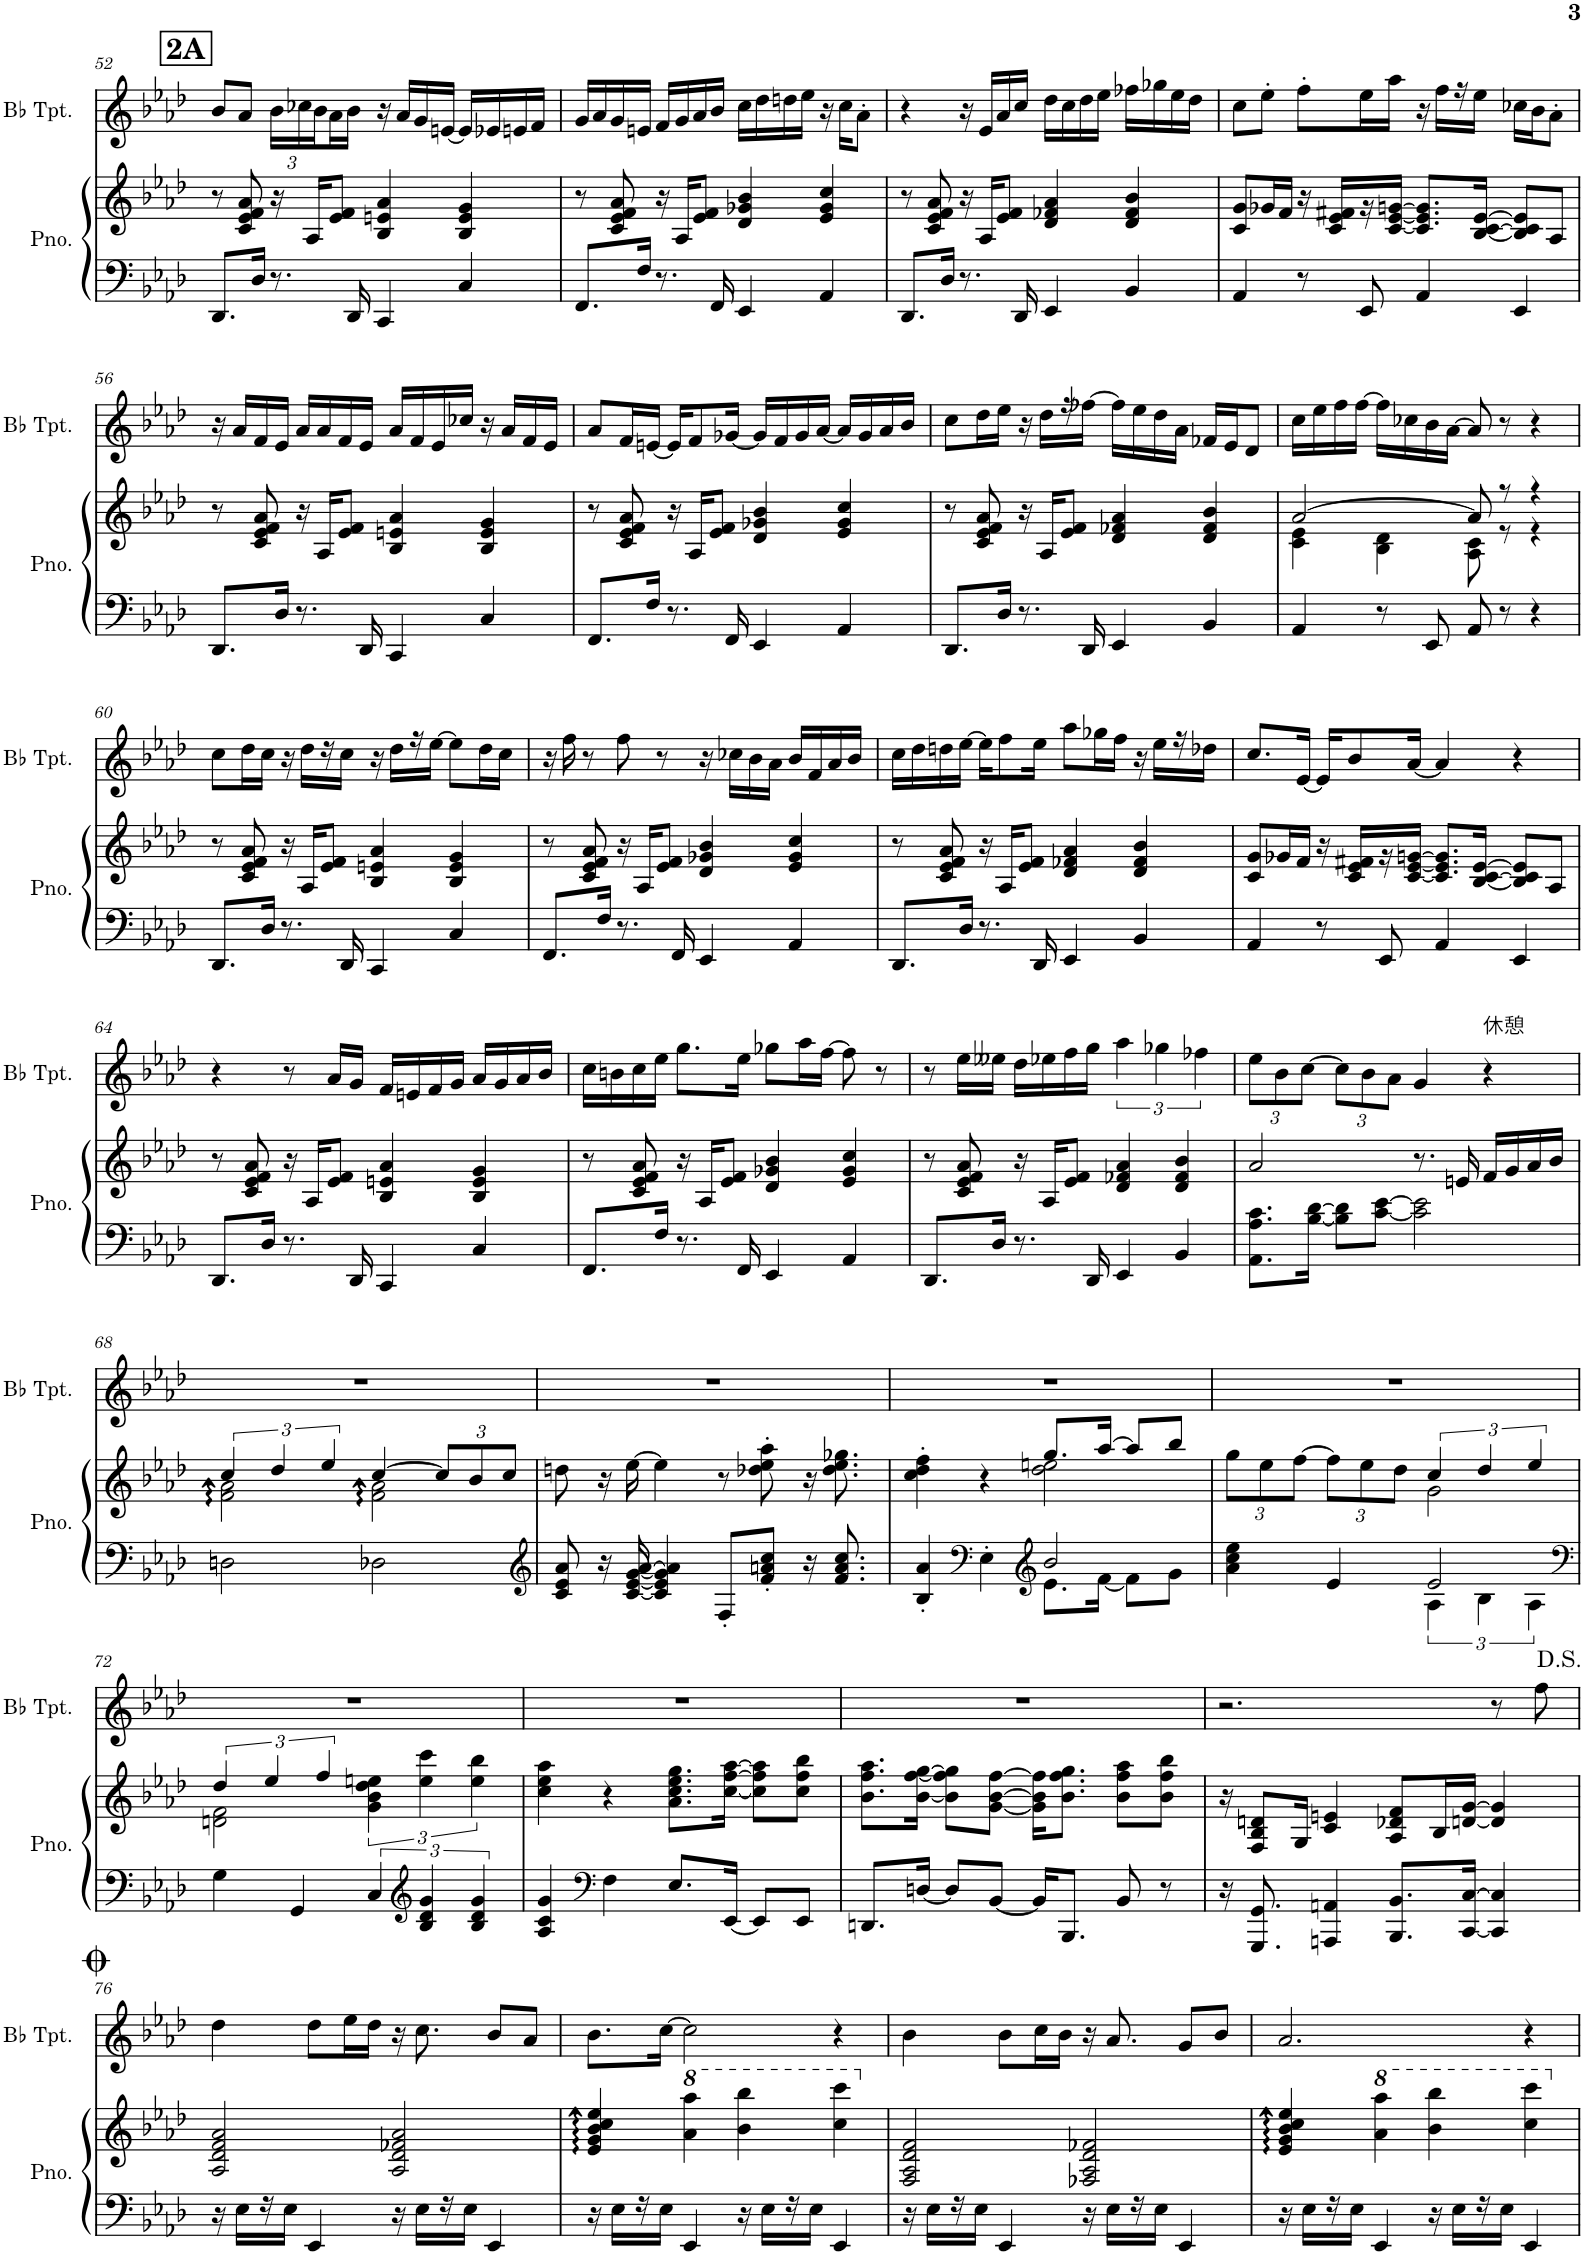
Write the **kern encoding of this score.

**kern	**kern	**kern
*part2	*part2	*part1
*staff3	*staff2	*staff1
*I"ピアノ	*	*I"Bb トランペット
!!LO:PB:g=z
*clefF4	*clefG2	*clefG2
*	*	*ITrd1c2
*k[b-e-a-d-]	*k[b-e-a-d-]	*k[b-e-a-d-]
*M4/4	*M4/4	*M4/4
!!LO:REH:place=s1:a:B:cj:fs=14:t=2A
=52	=52	=52
8.DD-/L	8r	8b-/L
.	8c/ 8e-/ 8f/ 8a-/	8a-/J
16D-/Jk	.	.
*	*	*Xbrackettup
8.r	16r	24b-\LL
.	.	24cc-X\
.	16A-/KL	.
.	.	24b-\
.	8e-/ 8f/J	16a-\
16DD-/	.	16b-\JJ
4CC/	4B-/ 4en/ 4a-/	16r
.	.	16a-/LL
.	.	16g/
.	.	[16en/JJ
4C/	4B-/ 4e/ 4g/	16e/LL]
.	.	16e-X/
.	.	16en/
.	.	16f/JJ
=53	=53	=53
8.FF/L	8r	16g/LL
.	.	16a-/
.	8c/ 8e-/ 8f/ 8a-/	16g/
16F/Jk	.	16en/JJ
8.r	16r	16f/LL
.	16A-/KL	16g/
.	8e-/ 8f/J	16a-/
16FF/	.	16b-/JJ
4EE-/	4d-/ 4g-X/ 4b-/	16cc\LL
.	.	16dd-\
.	.	16ddn\
.	.	16ee-\JJ
4AA-/	4e-/ 4g-/ 4cc/	16r
.	.	16cc\KL
.	.	8a-'\J
=54	=54	=54
8.DD-/L	8r	4r
.	8c/ 8e-/ 8f/ 8a-/	.
16D-/Jk	.	.
8.r	16r	16r
.	16A-/KL	16e-/LL
.	8e-/ 8f/J	16a-/
16DD-/	.	16cc/JJ
4EE-/	4d-/ 4f-X/ 4a-/	16dd-\LL
.	.	16cc\
.	.	16dd-\
.	.	16ee-\JJ
4BB-/	4d-/ 4f-/ 4b-/	16ff-X\LL
.	.	16gg-X\
.	.	16ee-\
.	.	16dd-\JJ
=55	=55	=55
4AA-/	8c/ 8g/L	8cc\L
.	16g-X/L	8ee-'\J
.	16f/JJ	.
8r	16r	8ff'\L
.	16c/ 16e-/ 16f#X/LL	.
8EE-/	16r	16ee-\L
.	[16c/ [16e-/ [16gn/JJ	16aa-\JJ
4AA-/	8.c/] 8.e-/] 8.g/]L	16r
.	.	16ff\LL
.	.	16r
.	[16B-/ [16c/ [16e-/Jk	16ee-\JJ
4EE-/	8B-/] 8c/] 8e-/]L	16cc-X\LL
.	.	16b-\J
.	8A-/J	8a-'\J
!!LO:LB:g=z
=56	=56	=56
8.DD-/L	8r	16r
.	.	16a-/LL
.	8c/ 8e-/ 8f/ 8a-/	16f/
16D-/Jk	.	16e-/JJ
8.r	16r	16a-/LL
.	16A-/KL	16a-/
.	8e-/ 8f/J	16f/
16DD-/	.	16e-/JJ
4CC/	4B-/ 4en/ 4a-/	16a-/LL
.	.	16f/
.	.	16e-/
.	.	16cc-X/JJ
4C/	4B-/ 4e/ 4g/	16r
.	.	16a-/LL
.	.	16f/
.	.	16e-/JJ
=57	=57	=57
8.FF/L	8r	8a-/L
.	8c/ 8e-/ 8f/ 8a-/	16f/L
16F/Jk	.	[16en/JJ
8.r	16r	16e/KL]
.	16A-/KL	8f/
.	8e-/ 8f/J	.
16FF/	.	[16g-X/Jk
4EE-/	4d-/ 4g-X/ 4b-/	16g-/LL]
.	.	16f/
.	.	16g-/
.	.	[16a-/JJ
4AA-/	4e-/ 4g-/ 4cc/	16a-/LL]
.	.	16g-/
.	.	16a-/
.	.	16b-/JJ
=58	=58	=58
8.DD-/L	8r	8cc\L
.	8c/ 8e-/ 8f/ 8a-/	16dd-\L
16D-/Jk	.	16ee-\JJ
8.r	16r	16r
.	16A-/KL	16dd-\LL
.	8e-/ 8f/J	16r
16DD-/	.	[16ff-X\JJ
4EE-/	4d-/ 4f-X/ 4a-/	16ff-\LL]
.	.	16ee-\
.	.	16dd-\
.	.	16a-\JJ
4BB-/	4d-/ 4f-/ 4b-/	16f-X/LL
.	.	16e-/J
.	.	8d-/J
=59	=59	=59
*	*^	*
4AA-/	[2a-/	4c\ 4e-\	16cc\LL
.	.	.	16ee-\
.	.	.	16ff\
.	.	.	[16ff\JJ
8r	.	4B-\ 4d-\	16ff\LL]
.	.	.	16cc-X\
8EE-/	.	.	16b-\
.	.	.	[16a-\JJ
8AA-/	8a-/]	8A-\ 8c\	8a-/]
8r	8r	8r	8r
4r	4r	4r	4r
*	*v	*v	*
!!LO:LB:g=z
=60	=60	=60
8.DD-/L	8r	8cc\L
.	8c/ 8e-/ 8f/ 8a-/	16dd-\L
16D-/Jk	.	16cc\JJ
8.r	16r	16r
.	16A-/KL	16dd-\LL
.	8e-/ 8f/J	16r
16DD-/	.	16cc\JJ
4CC/	4B-/ 4en/ 4a-/	16r
.	.	16dd-\LL
.	.	16r
.	.	[16ee-\JJ
4C/	4B-/ 4e/ 4g/	8ee-\L]
.	.	16dd-\L
.	.	16cc\JJ
=61	=61	=61
8.FF/L	8r	16r
.	.	16ff\
.	8c/ 8e-/ 8f/ 8a-/	8r
16F/Jk	.	.
8.r	16r	8ff\
.	16A-/KL	.
.	8e-/ 8f/J	8r
16FF/	.	.
4EE-/	4d-/ 4g-X/ 4b-/	16r
.	.	16cc-X\LL
.	.	16b-\
.	.	16a-\JJ
4AA-/	4e-/ 4g-/ 4cc/	16b-/LL
.	.	16f/
.	.	16a-/
.	.	16b-/JJ
=62	=62	=62
8.DD-/L	8r	16cc\LL
.	.	16dd-\
.	8c/ 8e-/ 8f/ 8a-/	16ddn\
16D-/Jk	.	[16ee-\JJ
8.r	16r	16ee-\KL]
.	16A-/KL	8ff\
.	8e-/ 8f/J	.
16DD-/	.	16ee-\Jk
4EE-/	4d-/ 4f-X/ 4a-/	8aa-\L
.	.	16gg-X\L
.	.	16ff\JJ
4BB-/	4d-/ 4f-/ 4b-/	16r
.	.	16ee-\LL
.	.	16r
.	.	16dd-X\JJ
=63	=63	=63
4AA-/	8c/ 8g/L	8.cc/L
.	16g-X/L	.
.	16f/JJ	[16e-/Jk
8r	16r	16e-/KL]
.	16c/ 16e-/ 16f#X/LL	8b-/
8EE-/	16r	.
.	[16c/ [16e-/ [16gn/JJ	[16a-/Jk
4AA-/	8.c/] 8.e-/] 8.g/]L	4a-/]
.	[16B-/ [16c/ [16e-/Jk	.
4EE-/	8B-/] 8c/] 8e-/]L	4r
.	8A-/J	.
!!LO:LB:g=z
=64	=64	=64
8.DD-/L	8r	4r
.	8c/ 8e-/ 8f/ 8a-/	.
16D-/Jk	.	.
8.r	16r	8r
.	16A-/KL	.
.	8e-/ 8f/J	16a-/LL
16DD-/	.	16g/JJ
4CC/	4B-/ 4en/ 4a-/	16f/LL
.	.	16en/
.	.	16f/
.	.	16g/JJ
4C/	4B-/ 4e/ 4g/	16a-/LL
.	.	16g/
.	.	16a-/
.	.	16b-/JJ
=65	=65	=65
8.FF/L	8r	16cc\LL
.	.	16bn\
.	8c/ 8e-/ 8f/ 8a-/	16cc\
16F/Jk	.	16ee-\JJ
8.r	16r	8.gg\L
.	16A-/KL	.
.	8e-/ 8f/J	.
16FF/	.	16ee-\Jk
4EE-/	4d-/ 4g-X/ 4b-/	8gg-X\L
.	.	16aa-\L
.	.	[16ff\JJ
4AA-/	4e-/ 4g-/ 4cc/	8ff\]
.	.	8r
=66	=66	=66
8.DD-/L	8r	8r
.	8c/ 8e-/ 8f/ 8a-/	16ee-\LL
16D-/Jk	.	16ee--X\JJ
8.r	16r	16dd-\LL
.	16A-/KL	16ee-X\
.	8e-/ 8f/J	16ff\
16DD-/	.	16gg\JJ
*	*	*brackettup
4EE-/	4d-/ 4f-X/ 4a-/	6aa-\
.	.	6gg-X\
4BB-/	4d-/ 4f-/ 4b-/	.
.	.	6ff-X\
=67	=67	=67
*	*	*Xbrackettup
8.AA-\ 8.A-\ 8.c\L	2a-/	12ee-\L
.	.	12b-\
.	.	[12cc\J
[16B-\ [16d-\Jk	.	.
8B-\] 8d-\]L	.	12cc\L]
.	.	12b-\
[8c\ [8e-\J	.	.
.	.	12a-\J
2c\] 2e-\]	8.r	4g/
.	16en/	.
!	!	!LO:TX:a:t=休憩
.	16f/LL	4r
.	16g/	.
.	16a-/	.
.	16b-/JJ	.
!!LO:LB:g=z
=68	=68	=68
*	*^	*
2Dn\	6cc/	2f\ 2a-\	1r
.	6dd-/	.	.
.	6ee-/	.	.
2D-X\	[4cc/	2f\ 2a-\	.
*	*Xbrackettup	*	*
.	12cc/L]	.	.
.	12b-/	.	.
.	12cc/J	.	.
*	*v	*v	*
=69	=69	=69
*clefG2	*	*
8c/ 8e-/ 8a-/	8ddn\	1r
16r	16r	.
[16c/ [16e-/ [16g/ [16a-/	[16ee-\	.
4c/] 4e-/] 4g/] 4a-/]	4ee-\]	.
8F'/L	8r	.
8f/' 8an/' 8cc/'J	8dd-X\' 8ee-\' 8aa-\'	.
16r	16r	.
8.f/ 8.a/ 8.cc/	8.dd-\ 8.ee-\ 8.gg-X\	.
=70	=70	=70
*^	*^	*
4B-/' 4a-/'	2ryy	4cc\' 4dd-\' 4ff\'	2ryy	1r
*clefF4	*	*	*	*
4E-'\	.	4r	.	.
*clefG2	*	*	*	*
2b-/	8.e-\L	8.gg/L	2dd-\ 2een\	.
.	[16f\Jk	[16aa-/Jk	.	.
.	8f\L]	8aa-/L]	.	.
.	8g\J	8bb-/J	.	.
=71	=71	=71	=71	=71
4a-\ 4cc\ 4ee-\	2ryy	12gg\L	2ryy	1r
.	.	12ee-\	.	.
.	.	[12ff\J	.	.
4e-/	.	12ff\L]	.	.
.	.	12ee-\	.	.
.	.	12dd-\J	.	.
*	*	*brackettup	*	*
2e-/	6A-\	6cc/	2g\	.
.	6B-\	6dd-/	.	.
.	6A-\	6ee-/	.	.
*v	*v	*	*	*
!!LO:LB:g=z
=72	=72	=72	=72
*clefF4	*	*	*
4G\	6dd-/	2dn\ 2f\	1r
.	6ee-/	.	.
4GG/	.	.	.
.	6ff/	.	.
6C/	6g\ 6b-\ 6dd-\ 6een\	2ryy	.
*clefG2	*	*	*
6B-/ 6d-/ 6g/	6ee\ 6ccc\	.	.
6B-/ 6d-/ 6g/	6ee\ 6bb-\	.	.
*	*v	*v	*
=73	=73	=73
4A-/ 4c/ 4g/	4cc\ 4ee-\ 4aa-\	1r
*clefF4	*	*
4F\	4r	.
8.E-/L	8.a-\ 8.cc\ 8.ee-\ 8.gg\L	.
[16EE-/Jk	[16cc\ [16ff\ [16aa-\Jk	.
8EE-/L]	8cc\] 8ff\] 8aa-\]L	.
8EE-/J	8cc\ 8ff\ 8bb-\J	.
=74	=74	=74
8.DDn/L	8.b-\ 8.ff\ 8.aa-\L	1r
[16Dn/Jk	[16b-\ [16ff\ [16gg\Jk	.
8D/L]	8b-\] 8ff\] 8gg\]L	.
[8BB-/J	[8g\ [8b-\ [8ff\J	.
16BB-/KL]	16g\] 16b-\] 16ff\]KL	.
8.BBB-/J	8.b-\ 8.ff\ 8.gg\J	.
8BB-/	8b-\ 8ff\ 8aa-\L	.
8r	8b-\ 8ff\ 8bb-\J	.
=75	=75	=75
16r	16r	2.r
8.GGG/ 8.GG/	8F/ 8B-/ 8dn/L	.
.	16G/Jk	.
4AAAn/ 4AAn/	4c/ 4en/	.
8.BBB-/ 8.BB-/L	8A-/ 8d-X/ 8f/L	.
.	16B-/L	.
[16CC/ [16C/Jk	[16dn/ [16g/JJ	.
4CC/] 4C/]	4d/] 4g/]	8r
.	.	8ff\
!!LO:LB:g=z
=76	=76	=76
16r	2A-/ 2d-/ 2f/ 2a-/	4dd-\
16E-\LL	.	.
16r	.	.
16E-\JJ	.	.
4EE-/	.	8dd-\L
.	.	16ee-\L
.	.	16dd-\JJ
16r	2A-/ 2d-/ 2f-X/ 2a-/	16r
16E-\LL	.	8.cc\
16r	.	.
16E-\JJ	.	.
4EE-/	.	8b-/L
.	.	8a-/J
=77	=77	=77
16r	4e-/ 4g/ 4b-/ 4cc/ 4ee-/	8.b-\L
16E-\LL	.	.
16r	.	.
16E-\JJ	.	[16cc\Jk
*	*8va	*
4EE-/	4aa-\ 4aaa-\	2cc\]
16r	4bb-\ 4bbb-\	.
16E-\LL	.	.
16r	.	.
16E-\JJ	.	.
4EE-/	4ccc\ 4cccc\	4r
=78	=78	=78
*	*X8va	*
16r	2F/ 2A-/ 2d-/ 2f/	4b-\
16E-\LL	.	.
16r	.	.
16E-\JJ	.	.
4EE-/	.	8b-\L
.	.	16cc\L
.	.	16b-\JJ
16r	2F-X/ 2A-/ 2d-/ 2f-X/	16r
16E-\LL	.	8.a-/
16r	.	.
16E-\JJ	.	.
4EE-/	.	8g/L
.	.	8b-/J
=79	=79	=79
16r	4e-/ 4g/ 4b-/ 4cc/ 4ee-/	2.a-/
16E-\LL	.	.
16r	.	.
16E-\JJ	.	.
*	*8va	*
4EE-/	4aa-\ 4aaa-\	.
16r	4bb-\ 4bbb-\	.
16E-\LL	.	.
16r	.	.
16E-\JJ	.	.
4EE-/	4ccc\ 4cccc\	4r
*	*X8va	*
=	=	=
*-	*-	*-
